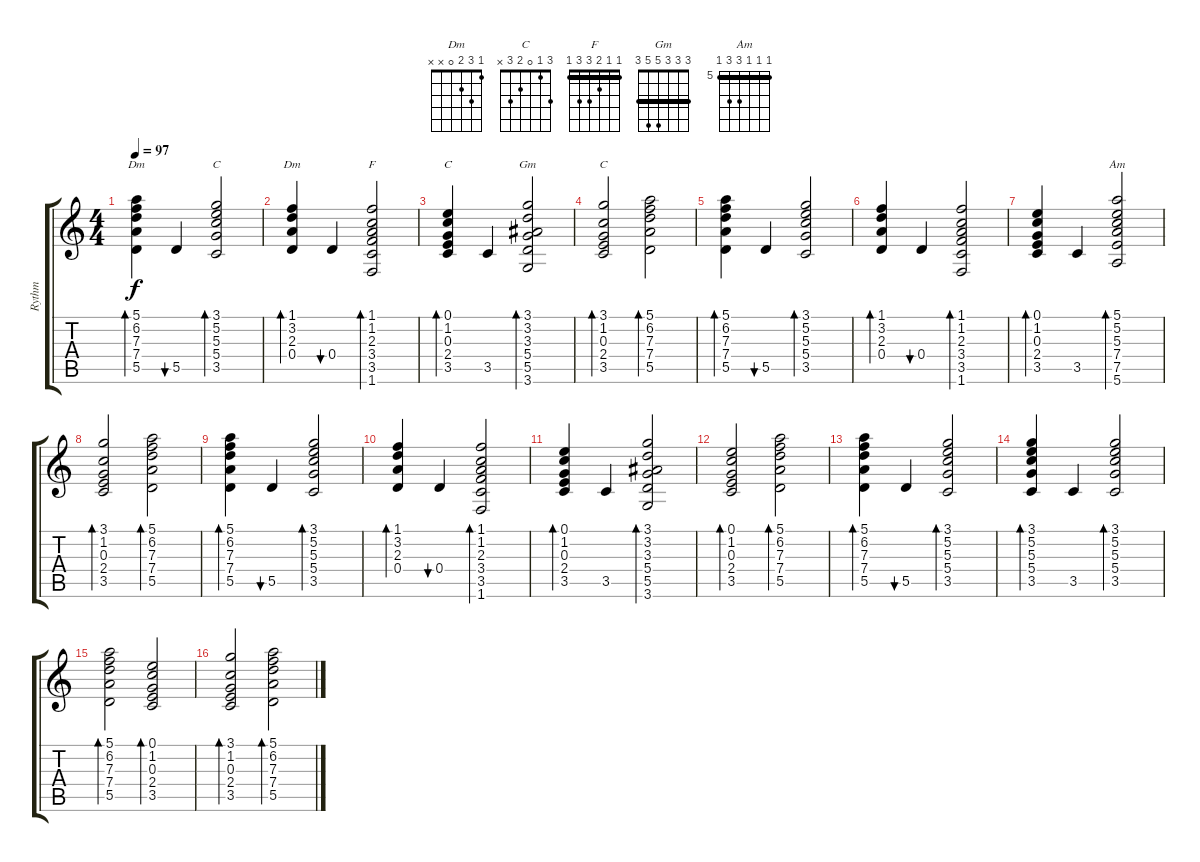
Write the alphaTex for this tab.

\track ("Rythm" "Rythm") {instrument acousticguitarsteel}
\staff {score tabs}
\tuning (E4 B3 G3 D3 A2 E2) {hide}
\chord ("Dm" 5 6 7 7 5 x) {firstfret 5 barre 5}
\chord ("C" 3 5 5 5 3 x) {barre 3}
\chord ("Dm" 1 3 2 0 x x)
\chord ("F" 1 1 2 3 3 1) {barre 1}
\chord ("C" 0 1 0 2 3 x)
\chord ("Gm" 3 3 3 5 5 3) {barre 3}
\chord ("C" 3 1 0 2 3 x)
\chord ("Am" 5 5 5 7 7 5) {firstfret 5 barre 5}
\ts (4 4)
\tempo 97
\clef g2
\ks c
(5.1 6.2 7.3 7.4 5.5).4{bd 480 ch "Dm" dy f} 5.5.4{bu 480} (3.1 5.2 5.3 5.4 3.5).2{bd 480 ch "C"} |
(1.1 3.2 2.3 0.4).4{bd 480 ch "Dm"} 0.4.4{bu 480} (1.1 1.2 2.3 3.4 3.5 1.6).2{bd 480 ch "F"} |
(0.1 1.2 0.3 2.4 3.5).4{bd 480 ch "C"} 3.5.4 (3.1 3.2 3.3 5.4 5.5 3.6).2{bd 480 ch "Gm"} |
(3.1 1.2 0.3 2.4 3.5).2{bd 480 ch "C"} (5.1 6.2 7.3 7.4 5.5).2{bd 480} |
(5.1 6.2 7.3 7.4 5.5).4{bd 480} 5.5.4{bu 480} (3.1 5.2 5.3 5.4 3.5).2{bd 480} |
(1.1 3.2 2.3 0.4).4{bd 480} 0.4.4{bu 480} (1.1 1.2 2.3 3.4 3.5 1.6).2{bd 480} |
(0.1 1.2 0.3 2.4 3.5).4{bd 480} 3.5.4 (5.1 5.2 5.3 7.4 7.5 5.6).2{bd 480 ch "Am"} |
(3.1 1.2 0.3 2.4 3.5).2{bd 480} (5.1 6.2 7.3 7.4 5.5).2{bd 480} |
(5.1 6.2 7.3 7.4 5.5).4{bd 480} 5.5.4{bu 480} (3.1 5.2 5.3 5.4 3.5).2{bd 480} |
(1.1 3.2 2.3 0.4).4{bd 480} 0.4.4{bu 480} (1.1 1.2 2.3 3.4 3.5 1.6).2{bd 480} |
(0.1 1.2 0.3 2.4 3.5).4{bd 480} 3.5.4 (3.1 3.2 3.3 5.4 5.5 3.6).2{bd 480} |
(0.1 1.2 0.3 2.4 3.5).2{bd 480} (5.1 6.2 7.3 7.4 5.5).2{bd 480} |
(5.1 6.2 7.3 7.4 5.5).4{bd 480} 5.5.4{bu 480} (3.1 5.2 5.3 5.4 3.5).2{bd 480} |
(3.1 5.2 5.3 5.4 3.5).4{bd 480} 3.5.4 (3.1 5.2 5.3 5.4 3.5).2{bd 480} |
(5.1 6.2 7.3 7.4 5.5).2{bd 480} (0.1 1.2 0.3 2.4 3.5).2{bd 480} |
(3.1 1.2 0.3 2.4 3.5).2{bd 480} (5.1 6.2 7.3 7.4 5.5).2{bd 480}
